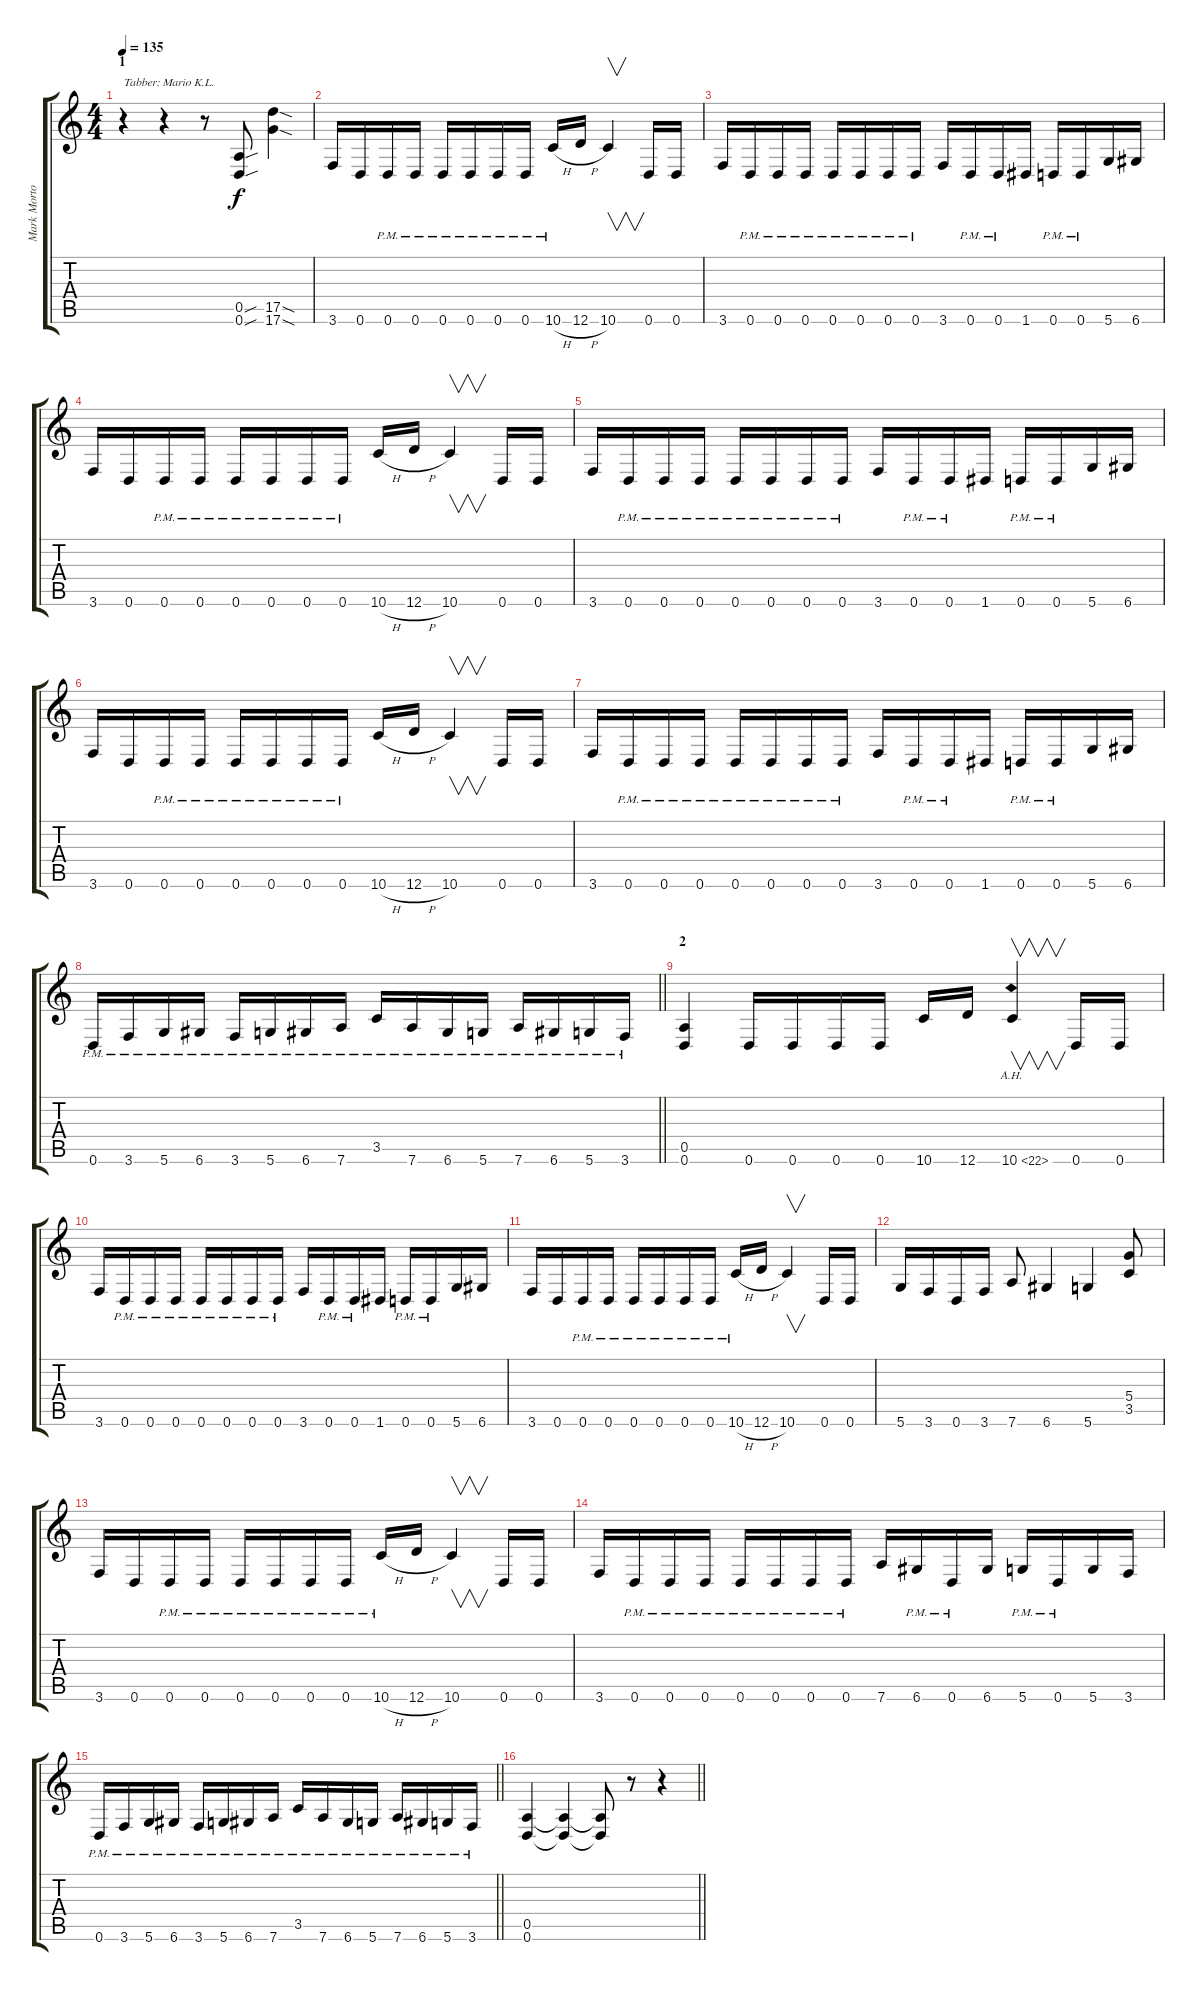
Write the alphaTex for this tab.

\track ("Mark Morton" "Mark Morto") {instrument distortionguitar}
\staff {score tabs}
\tuning (E4 B3 G3 D3 A2 D2) {hide}
\ts (4 4)
\section ("" "1")
\tempo 135
\clef g2
\ks c
r.4{txt "Tabber: Mario K.L." dy f instrument distortionguitar} r.4 r.8 (0.5{sou} 0.6{sou}).8 (17.5{sod} 17.6{sod}).4 |
3.6.16 0.6.16 0.6{pm}.16 0.6{pm}.16 0.6{pm}.16 0.6{pm}.16 0.6{pm}.16 0.6{pm}.16 10.6{h pm}.16 12.6{h}.16 10.6.4{v} 0.6.16 0.6.16 |
3.6.16 0.6{pm}.16 0.6{pm}.16 0.6{pm}.16 0.6{pm}.16 0.6{pm}.16 0.6{pm}.16 0.6{pm}.16 3.6.16 0.6{pm}.16 0.6{pm}.16 1.6.16 0.6{pm}.16 0.6{pm}.16 5.6.16 6.6.16 |
3.6.16 0.6.16 0.6{pm}.16 0.6{pm}.16 0.6{pm}.16 0.6{pm}.16 0.6{pm}.16 0.6{pm}.16 10.6{h}.16 12.6{h}.16 10.6.4{v} 0.6.16 0.6.16 |
3.6.16 0.6{pm}.16 0.6{pm}.16 0.6{pm}.16 0.6{pm}.16 0.6{pm}.16 0.6{pm}.16 0.6{pm}.16 3.6.16 0.6{pm}.16 0.6{pm}.16 1.6.16 0.6{pm}.16 0.6{pm}.16 5.6.16 6.6.16 |
3.6.16 0.6.16 0.6{pm}.16 0.6{pm}.16 0.6{pm}.16 0.6{pm}.16 0.6{pm}.16 0.6{pm}.16 10.6{h}.16 12.6{h}.16 10.6.4{v} 0.6.16 0.6.16 |
3.6.16 0.6{pm}.16 0.6{pm}.16 0.6{pm}.16 0.6{pm}.16 0.6{pm}.16 0.6{pm}.16 0.6{pm}.16 3.6.16 0.6{pm}.16 0.6{pm}.16 1.6.16 0.6{pm}.16 0.6{pm}.16 5.6.16 6.6.16 |
\barLineRight lightlight
0.6{pm}.16 3.6{pm}.16 5.6{pm}.16 6.6{pm}.16 3.6{pm}.16 5.6{pm}.16 6.6{pm}.16 7.6{pm}.16 3.5{pm}.16 7.6{pm}.16 6.6{pm}.16 5.6{pm}.16 7.6{pm}.16 6.6{pm}.16 5.6{pm}.16 3.6{pm}.16 |
\section ("" "2")
(0.5 0.6).4 0.6.16 0.6.16 0.6.16 0.6.16 10.6.16 12.6.16 10.6{ah 12}.4{v} 0.6.16 0.6.16 |
3.6.16 0.6{pm}.16 0.6{pm}.16 0.6{pm}.16 0.6{pm}.16 0.6{pm}.16 0.6{pm}.16 0.6{pm}.16 3.6.16 0.6{pm}.16 0.6{pm}.16 1.6.16 0.6{pm}.16 0.6{pm}.16 5.6.16 6.6.16 |
3.6.16 0.6.16 0.6{pm}.16 0.6{pm}.16 0.6{pm}.16 0.6{pm}.16 0.6{pm}.16 0.6{pm}.16 10.6{h pm}.16 12.6{h}.16 10.6.4{v} 0.6.16 0.6.16 |
5.6.16 3.6.16 0.6.16 3.6.16 7.6.8 6.6.4 5.6.4 (5.4 3.5).8 |
3.6.16 0.6.16 0.6{pm}.16 0.6{pm}.16 0.6{pm}.16 0.6{pm}.16 0.6{pm}.16 0.6{pm}.16 10.6{h pm}.16 12.6{h}.16 10.6.4{v} 0.6.16 0.6.16 |
3.6.16 0.6{pm}.16 0.6{pm}.16 0.6{pm}.16 0.6{pm}.16 0.6{pm}.16 0.6{pm}.16 0.6{pm}.16 7.6.16 6.6{pm}.16 0.6{pm}.16 6.6.16 5.6{pm}.16 0.6{pm}.16 5.6.16 3.6.16 |
\barLineRight lightlight
0.6{pm}.16 3.6{pm}.16 5.6{pm}.16 6.6{pm}.16 3.6{pm}.16 5.6{pm}.16 6.6{pm}.16 7.6{pm}.16 3.5{pm}.16 7.6{pm}.16 6.6{pm}.16 5.6{pm}.16 7.6{pm}.16 6.6{pm}.16 5.6{pm}.16 3.6{pm}.16 |
\barLineRight lightlight
(0.5 0.6).4 (0.5{t} 0.6{t}).4 (0.5{t} 0.6{t}).8 r.8 r.4
